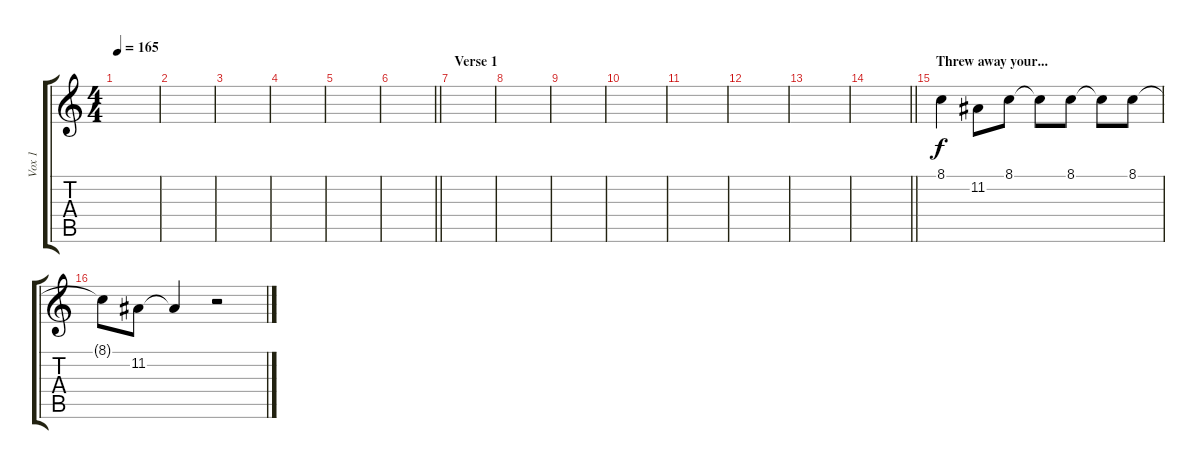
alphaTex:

\track ("Vox 1" "Vox 1") {instrument altosax}
\staff {score tabs}
\tuning (E4 B3 G3 D3 A2 E2) {hide}
\ts (4 4)
\tempo 165
\clef g2
\ks c
|
|
|
|
|
\barLineRight lightlight
|
\section ("" "Verse 1")
|
|
|
|
|
|
|
\barLineRight lightlight
|
\section ("" "Threw away your...")
8.1.4 11.2.8 8.1.8 8.1{t}.8 8.1.8 8.1{t}.8 8.1.8 |
8.1{t}.8 11.2.8 11.2{t}.4 r.2
